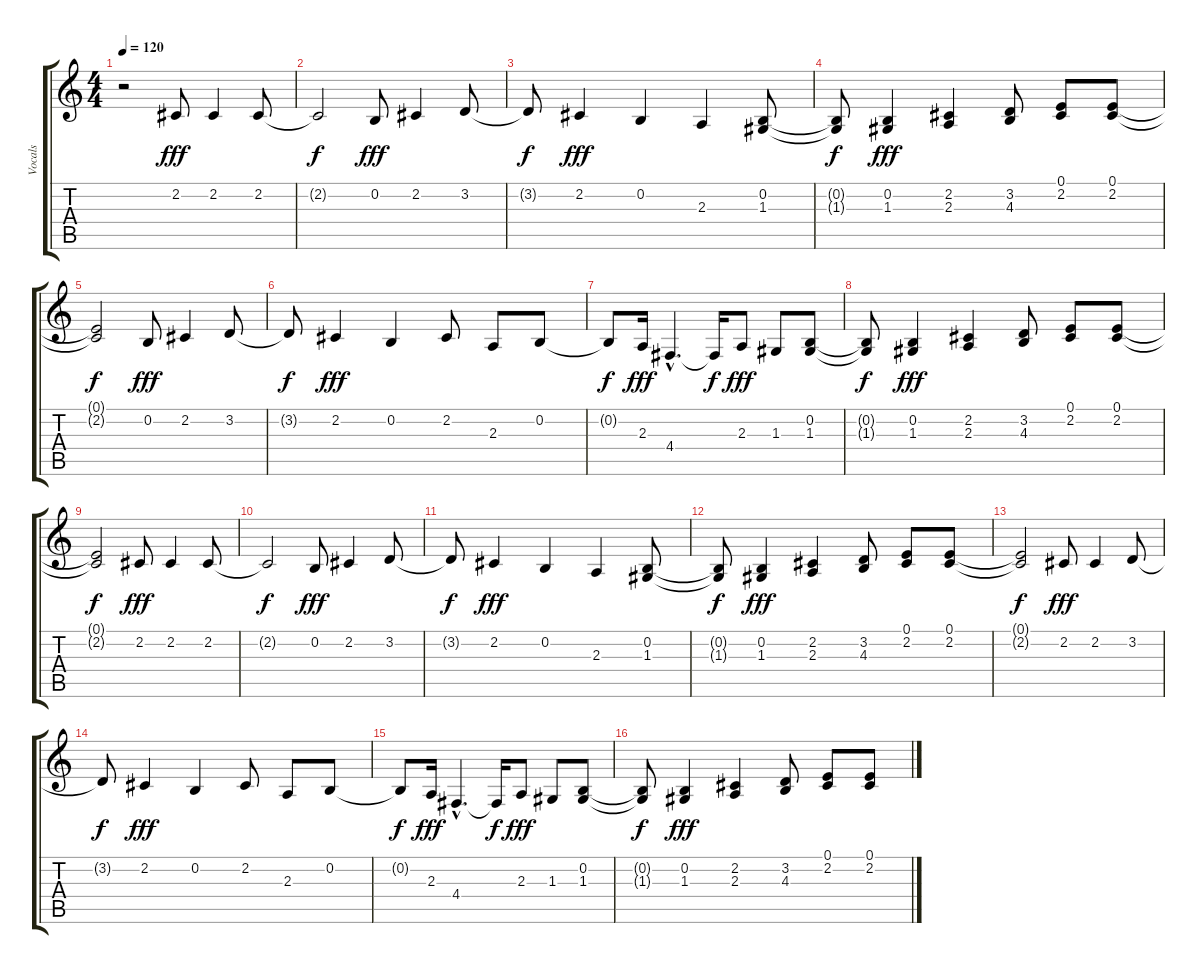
\track ("Vocals" "Vocals") {instrument oboe}
\staff {score tabs}
\tuning (E4 B3 G3 D3 A2 E2) {hide}
\ts (4 4)
\tempo 120
\clef g2
\ks c
r.2{dy fff} 2.2.8{instrument distortionguitar} 2.2.4 2.2.8 |
2.2{t}.2{dy f} 0.2.8{dy fff} 2.2.4 3.2.8 |
3.2{t}.8{dy f} 2.2.4{dy fff} 0.2.4 2.3.4 (0.2 1.3).8 |
(0.2{t} 1.3{t}).8{dy f} (0.2 1.3).4{dy fff} (2.2 2.3).4 (3.2 4.3).8 (0.1 2.2).8 (0.1 2.2).8 |
(0.1{t} 2.2{t}).2{dy f} 0.2.8{dy fff} 2.2.4 3.2.8 |
3.2{t}.8{dy f} 2.2.4{dy fff} 0.2.4 2.2.8 2.3.8 0.2.8 |
0.2{t}.8{dy f} 2.3.16{dy fff} 4.4{hac}.4{d} 4.4{t}.16{dy f} 2.3.8{dy fff} 1.3.8 (0.2 1.3).8 |
(0.2{t} 1.3{t}).8{dy f} (0.2 1.3).4{dy fff} (2.2 2.3).4 (3.2 4.3).8 (0.1 2.2).8 (0.1 2.2).8 |
(0.1{t} 2.2{t}).2{dy f} 2.2.8{dy fff} 2.2.4 2.2.8 |
2.2{t}.2{dy f} 0.2.8{dy fff} 2.2.4 3.2.8 |
3.2{t}.8{dy f} 2.2.4{dy fff} 0.2.4 2.3.4 (0.2 1.3).8 |
(0.2{t} 1.3{t}).8{dy f} (0.2 1.3).4{dy fff} (2.2 2.3).4 (3.2 4.3).8 (0.1 2.2).8 (0.1 2.2).8 |
(0.1{t} 2.2{t}).2{dy f} 2.2.8{dy fff} 2.2.4 3.2.8 |
3.2{t}.8{dy f} 2.2.4{dy fff} 0.2.4 2.2.8 2.3.8 0.2.8 |
0.2{t}.8{dy f} 2.3.16{dy fff} 4.4{hac}.4{d} 4.4{t}.16{dy f} 2.3.8{dy fff} 1.3.8 (0.2 1.3).8 |
(0.2{t} 1.3{t}).8{dy f} (0.2 1.3).4{dy fff} (2.2 2.3).4 (3.2 4.3).8 (0.1 2.2).8 (0.1 2.2).8
